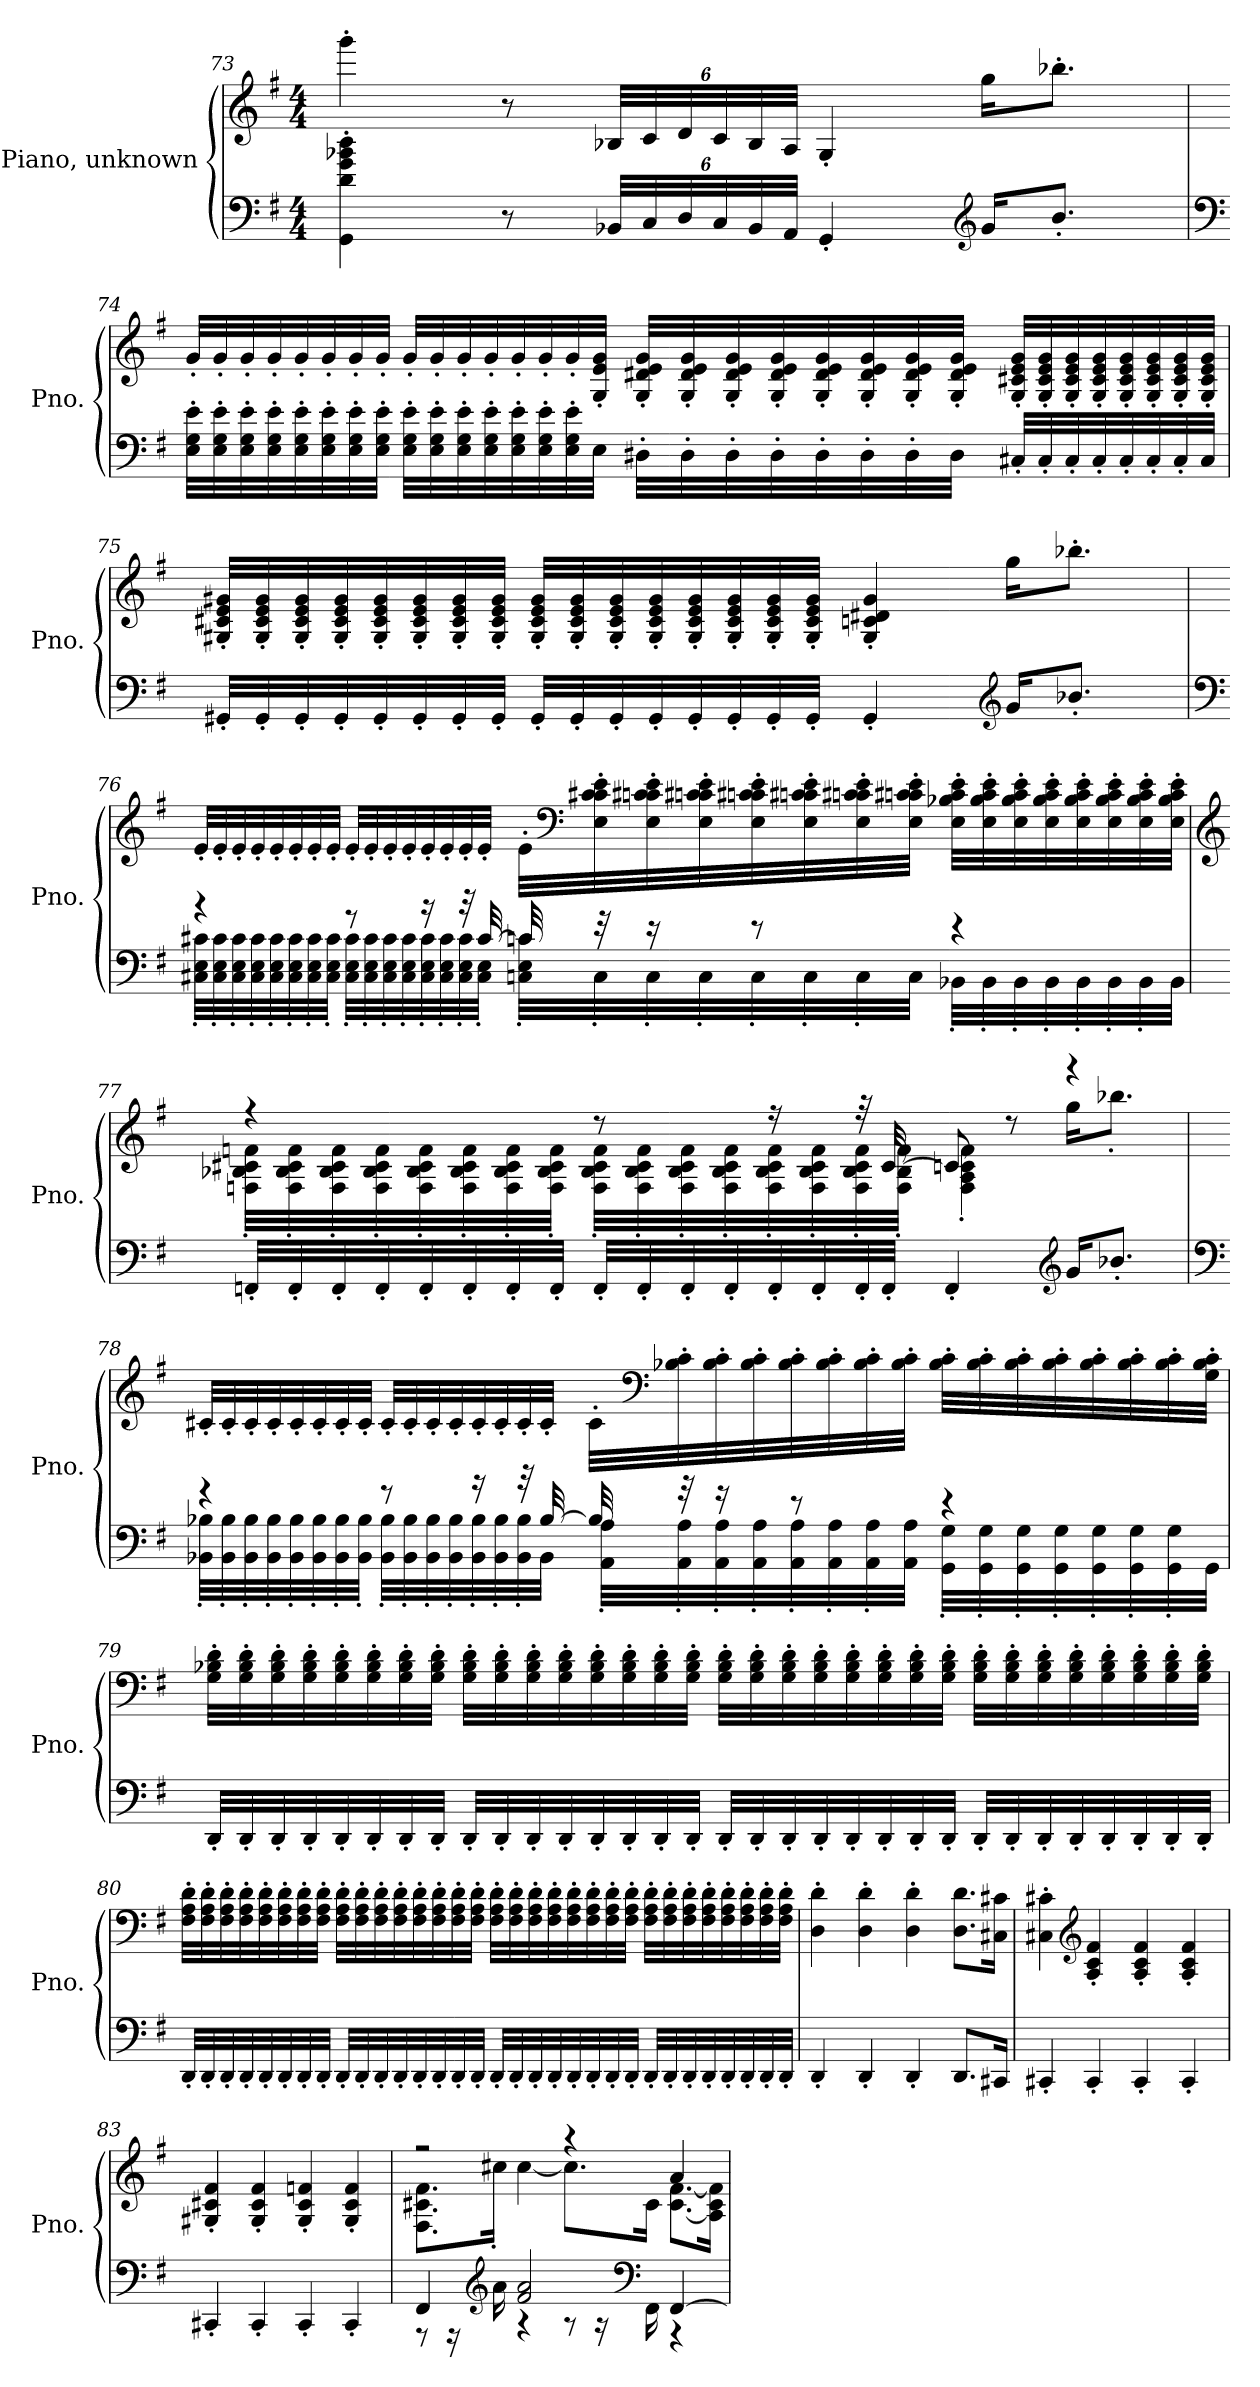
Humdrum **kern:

**kern	**kern
*part1	*part1
*staff2	*staff1
*I"Piano, unknown	*
*I'Pno.	*
!!LO:LB:g=z
*clefF4	*clefG2
*k[f#]	*k[f#]
*M4/4	*M4/4
=73	=73
4GG\' 4d\' 4g\' 4b-X\' 4dd\'	4ggg'\
8r	8r
*Xbrackettup	*Xbrackettup
48BB-X/LLL	48B-X/LLL
48C/	48c/
48D/	48d/
48C/	48c/
48BB-/	48B-/
48AA/JJJ	48A/JJJ
4GG'/	4G'/
*clefG2	*
16g/KL	16gg\KL
8.b-'/J	8.bb-X'\J
!!LO:LB:g=z
=74	=74
*clefF4	*
32E\' 32G\' 32e\'LLL	32g'/LLL
32E\' 32G\' 32e\'	32g'/
32E\' 32G\' 32e\'	32g'/
32E\' 32G\' 32e\'	32g'/
32E\' 32G\' 32e\'	32g'/
32E\' 32G\' 32e\'	32g'/
32E\' 32G\' 32e\'	32g'/
32E\' 32G\' 32e\'JJJ	32g'/JJJ
32E\' 32G\' 32e\'LLL	32g'/LLL
32E\' 32G\' 32e\'	32g'/
32E\' 32G\' 32e\'	32g'/
32E\' 32G\' 32e\'	32g'/
32E\' 32G\' 32e\'	32g'/
32E\' 32G\' 32e\'	32g'/
32E\' 32G\' 32e\'	32g'/
32E\JJJ	32G/' 32e/' 32g/'JJJ
32D#X'\LLL	32G/' 32d#X/' 32e/' 32g/'LLL
32D#'\	32G/' 32d#/' 32e/' 32g/'
32D#'\	32G/' 32d#/' 32e/' 32g/'
32D#'\	32G/' 32d#/' 32e/' 32g/'
32D#'\	32G/' 32d#/' 32e/' 32g/'
32D#'\	32G/' 32d#/' 32e/' 32g/'
32D#'\	32G/' 32d#/' 32e/' 32g/'
32D#\JJJ	32G/' 32d#/' 32e/' 32g/'JJJ
32C#X'/LLL	32G/' 32c#X/' 32e/' 32g/'LLL
32C#'/	32G/' 32c#/' 32e/' 32g/'
32C#'/	32G/' 32c#/' 32e/' 32g/'
32C#'/	32G/' 32c#/' 32e/' 32g/'
32C#'/	32G/' 32c#/' 32e/' 32g/'
32C#'/	32G/' 32c#/' 32e/' 32g/'
32C#'/	32G/' 32c#/' 32e/' 32g/'
32C#/JJJ	32G/' 32c#/' 32e/' 32g/'JJJ
!!LO:LB:g=z
=75	=75
32GG#X'/LLL	32G#X/' 32c#X/' 32e/' 32g#X/'LLL
32GG#'/	32G#/' 32c#/' 32e/' 32g#/'
32GG#'/	32G#/' 32c#/' 32e/' 32g#/'
32GG#'/	32G#/' 32c#/' 32e/' 32g#/'
32GG#'/	32G#/' 32c#/' 32e/' 32g#/'
32GG#'/	32G#/' 32c#/' 32e/' 32g#/'
32GG#'/	32G#/' 32c#/' 32e/' 32g#/'
32GG#'/JJJ	32G#/' 32c#/' 32e/' 32g#/'JJJ
32GG#'/LLL	32G#/' 32c#/' 32e/' 32g#/'LLL
32GG#'/	32G#/' 32c#/' 32e/' 32g#/'
32GG#'/	32G#/' 32c#/' 32e/' 32g#/'
32GG#'/	32G#/' 32c#/' 32e/' 32g#/'
32GG#'/	32G#/' 32c#/' 32e/' 32g#/'
32GG#'/	32G#/' 32c#/' 32e/' 32g#/'
32GG#'/	32G#/' 32c#/' 32e/' 32g#/'
32GG#'/JJJ	32G#/' 32c#/' 32e/' 32g#/'JJJ
4GG#'/	4G#/' 4cn/' 4d#X/' 4g#/'
*clefG2	*
16g/KL	16gg\KL
8.b-X'/J	8.bb-X'\J
!!LO:LB:g=z
=76	=76
*clefF4	*
*^	*
4r	32C#X\' 32E\' 32c#X\'LLL	32e'/LLL
.	32C#\' 32E\' 32c#\'	32e'/
.	32C#\' 32E\' 32c#\'	32e'/
.	32C#\' 32E\' 32c#\'	32e'/
.	32C#\' 32E\' 32c#\'	32e'/
.	32C#\' 32E\' 32c#\'	32e'/
.	32C#\' 32E\' 32c#\'	32e'/
.	32C#\' 32E\' 32c#\'JJJ	32e'/JJJ
8r	32C#\' 32E\' 32c#\'LLL	32e'/LLL
.	32C#\' 32E\' 32c#\'	32e'/
.	32C#\' 32E\' 32c#\'	32e'/
.	32C#\' 32E\' 32c#\'	32e'/
16r	32C#\' 32E\' 32c#\'	32e'/
.	32C#\' 32E\' 32c#\'	32e'/
32r	32C#\' 32E\' 32c#\'	32e'/
[32c#/	32C#\' 32E\'JJJ	32e'/JJJ
32c#/]	32Cn\' 32E\' 32cn\'LLL	32e'\LLL
*	*	*clefF4
32r	32C'\	32E\' 32c\' 32c#X\' 32e\'
16r	32C'\	32E\' 32cn\' 32c#X\' 32e\'
.	32C'\	32E\' 32cn\' 32c#X\' 32e\'
8r	32C'\	32E\' 32cn\' 32c#X\' 32e\'
.	32C'\	32E\' 32cn\' 32c#X\' 32e\'
.	32C'\	32E\' 32cn\' 32c#X\' 32e\'
.	32C\JJJ	32E\' 32cn\' 32c#X\' 32e\'JJJ
4r	32BB-X'\LLL	32E\' 32B-X\' 32c#\' 32e\'LLL
.	32BB-'\	32E\' 32B-\' 32c#\' 32e\'
.	32BB-'\	32E\' 32B-\' 32c#\' 32e\'
.	32BB-'\	32E\' 32B-\' 32c#\' 32e\'
.	32BB-'\	32E\' 32B-\' 32c#\' 32e\'
.	32BB-'\	32E\' 32B-\' 32c#\' 32e\'
.	32BB-'\	32E\' 32B-\' 32c#\' 32e\'
.	32BB-\JJJ	32E\' 32B-\' 32c#\' 32e\'JJJ
*v	*v	*
!!LO:LB:g=z
=77	=77
*	*clefG2
*	*^
32FFn'/LLL	4r	32Fn\' 32B-X\' 32c#X\' 32fn\'LLL
32FF'/	.	32F\' 32B-\' 32c#\' 32f\'
32FF'/	.	32F\' 32B-\' 32c#\' 32f\'
32FF'/	.	32F\' 32B-\' 32c#\' 32f\'
32FF'/	.	32F\' 32B-\' 32c#\' 32f\'
32FF'/	.	32F\' 32B-\' 32c#\' 32f\'
32FF'/	.	32F\' 32B-\' 32c#\' 32f\'
32FF'/JJJ	.	32F\' 32B-\' 32c#\' 32f\'JJJ
32FF'/LLL	8r	32F\' 32B-\' 32c#\' 32f\'LLL
32FF'/	.	32F\' 32B-\' 32c#\' 32f\'
32FF'/	.	32F\' 32B-\' 32c#\' 32f\'
32FF'/	.	32F\' 32B-\' 32c#\' 32f\'
32FF'/	16r	32F\' 32B-\' 32c#\' 32f\'
32FF'/	.	32F\' 32B-\' 32c#\' 32f\'
32FF'/	32r	32F\' 32B-\' 32c#\' 32f\'
32FF'/JJJ	[32c#/	32F\' 32B-\' 32f\'JJJ
4FF'/	8c#/]	4F\' 4A\' 4cn\' 4f\'
.	8r	.
*clefG2	*	*
16g/KL	4r	16gg\KL
8.b-X'/J	.	8.bb-X'\J
*	*v	*v
!!LO:PB:g=z
=78	=78
*clefF4	*
*^	*
4r	32BB-X\' 32B-X\'LLL	32c#X'/LLL
.	32BB-\' 32B-\'	32c#'/
.	32BB-\' 32B-\'	32c#'/
.	32BB-\' 32B-\'	32c#'/
.	32BB-\' 32B-\'	32c#'/
.	32BB-\' 32B-\'	32c#'/
.	32BB-\' 32B-\'	32c#'/
.	32BB-\' 32B-\'JJJ	32c#'/JJJ
8r	32BB-\' 32B-\'LLL	32c#'/LLL
.	32BB-\' 32B-\'	32c#'/
.	32BB-\' 32B-\'	32c#'/
.	32BB-\' 32B-\'	32c#'/
16r	32BB-\' 32B-\'	32c#'/
.	32BB-\' 32B-\'	32c#'/
32r	32BB-\' 32B-\'	32c#'/
[32B-/	32BB-\JJJ	32c#'/JJJ
32B-/]	32AA\' 32A\'LLL	32c#'\LLL
*	*	*clefF4
32r	32AA\' 32A\'	32B-X\' 32c#\'
16r	32AA\' 32A\'	32B-\' 32c#\'
.	32AA\' 32A\'	32B-\' 32c#\'
8r	32AA\' 32A\'	32B-\' 32c#\'
.	32AA\' 32A\'	32B-\' 32c#\'
.	32AA\' 32A\'	32B-\' 32c#\'
.	32AA\ 32A\JJJ	32B-\' 32c#\'JJJ
4r	32GG\' 32G\'LLL	32B-\' 32c#\'LLL
.	32GG\' 32G\'	32B-\' 32c#\'
.	32GG\' 32G\'	32B-\' 32c#\'
.	32GG\' 32G\'	32B-\' 32c#\'
.	32GG\' 32G\'	32B-\' 32c#\'
.	32GG\' 32G\'	32B-\' 32c#\'
.	32GG\' 32G\'	32B-\' 32c#\'
.	32GG\JJJ	32G\' 32B-\' 32c#\'JJJ
*v	*v	*
!!LO:LB:g=z
=79	=79
32DD'/LLL	32G\' 32B-X\' 32d\'LLL
32DD'/	32G\' 32B-\' 32d\'
32DD'/	32G\' 32B-\' 32d\'
32DD'/	32G\' 32B-\' 32d\'
32DD'/	32G\' 32B-\' 32d\'
32DD'/	32G\' 32B-\' 32d\'
32DD'/	32G\' 32B-\' 32d\'
32DD'/JJJ	32G\' 32B-\' 32d\'JJJ
32DD'/LLL	32G\' 32B-\' 32d\'LLL
32DD'/	32G\' 32B-\' 32d\'
32DD'/	32G\' 32B-\' 32d\'
32DD'/	32G\' 32B-\' 32d\'
32DD'/	32G\' 32B-\' 32d\'
32DD'/	32G\' 32B-\' 32d\'
32DD'/	32G\' 32B-\' 32d\'
32DD'/JJJ	32G\' 32B-\' 32d\'JJJ
32DD'/LLL	32G\' 32B-\' 32d\'LLL
32DD'/	32G\' 32B-\' 32d\'
32DD'/	32G\' 32B-\' 32d\'
32DD'/	32G\' 32B-\' 32d\'
32DD'/	32G\' 32B-\' 32d\'
32DD'/	32G\' 32B-\' 32d\'
32DD'/	32G\' 32B-\' 32d\'
32DD'/JJJ	32G\' 32B-\' 32d\'JJJ
32DD'/LLL	32G\' 32B-\' 32d\'LLL
32DD'/	32G\' 32B-\' 32d\'
32DD'/	32G\' 32B-\' 32d\'
32DD'/	32G\' 32B-\' 32d\'
32DD'/	32G\' 32B-\' 32d\'
32DD'/	32G\' 32B-\' 32d\'
32DD'/	32G\' 32B-\' 32d\'
32DD'/JJJ	32G\' 32B-\' 32d\'JJJ
!!LO:LB:g=z
=80	=80
32DD'/LLL	32F#\' 32A\' 32d\'LLL
32DD'/	32F#\' 32A\' 32d\'
32DD'/	32F#\' 32A\' 32d\'
32DD'/	32F#\' 32A\' 32d\'
32DD'/	32F#\' 32A\' 32d\'
32DD'/	32F#\' 32A\' 32d\'
32DD'/	32F#\' 32A\' 32d\'
32DD'/JJJ	32F#\' 32A\' 32d\'JJJ
32DD'/LLL	32F#\' 32A\' 32d\'LLL
32DD'/	32F#\' 32A\' 32d\'
32DD'/	32F#\' 32A\' 32d\'
32DD'/	32F#\' 32A\' 32d\'
32DD'/	32F#\' 32A\' 32d\'
32DD'/	32F#\' 32A\' 32d\'
32DD'/	32F#\' 32A\' 32d\'
32DD'/JJJ	32F#\' 32A\' 32d\'JJJ
32DD'/LLL	32F#\' 32A\' 32d\'LLL
32DD'/	32F#\' 32A\' 32d\'
32DD'/	32F#\' 32A\' 32d\'
32DD'/	32F#\' 32A\' 32d\'
32DD'/	32F#\' 32A\' 32d\'
32DD'/	32F#\' 32A\' 32d\'
32DD'/	32F#\' 32A\' 32d\'
32DD'/JJJ	32F#\' 32A\' 32d\'JJJ
32DD'/LLL	32F#\' 32A\' 32d\'LLL
32DD'/	32F#\' 32A\' 32d\'
32DD'/	32F#\' 32A\' 32d\'
32DD'/	32F#\' 32A\' 32d\'
32DD'/	32F#\' 32A\' 32d\'
32DD'/	32F#\' 32A\' 32d\'
32DD'/	32F#\' 32A\' 32d\'
32DD'/JJJ	32F#\' 32A\' 32d\'JJJ
!!LO:LB:g=z
=81	=81
4DD'/	4D\' 4d\'
4DD'/	4D\' 4d\'
4DD'/	4D\' 4d\'
8.DD/L	8.D\ 8.d\L
16CC#X/Jk	16C#X\ 16c#X\Jk
=82	=82
4CC#X'/	4C#X\' 4c#X\'
*	*clefG2
4CC#'/	4A/' 4c#/' 4f#/'
4CC#'/	4A/' 4c#/' 4f#/'
4CC#'/	4A/' 4c#/' 4f#/'
=83	=83
4CC#X'/	4G#X/' 4c#X/' 4f#/'
4CC#'/	4G#/' 4c#/' 4f#/'
4CC#'/	4G#/' 4c#/' 4fn/'
4CC#'/	4G#/' 4c#/' 4f/'
=84	=84
*^	*^
4FF#/	8r	2r	8.F#\ 8.c#X\ 8.f#\L
.	16r	.	.
*clefG2	*	*	*
.	16a\	.	16cc#X'\Jk
2f#/ 2a/	4r	.	[4cc#\
.	8r	4r	8.cc#\L]
.	16r	.	.
*clefF4	*	*	*
.	16FF#\	.	16c#\Jk
[4FF#/	4r	4a/	[8.c#\ [8.f#\L
.	.	.	16A\ 16c#\] 16f#\]Jk
*v	*v	*	*
*	*v	*v
=	=
*-	*-
